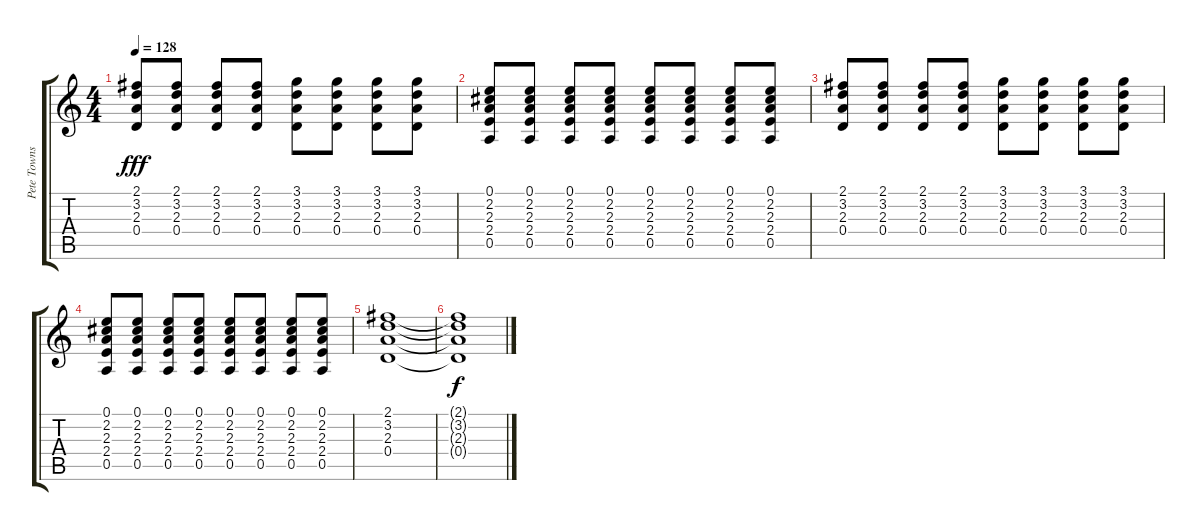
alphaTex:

\track ("Pete Townshend" "Pete Towns") {instrument electricguitarclean}
\staff {score tabs}
\tuning (E4 B3 G3 D3 A2 E2) {hide}
\ts (4 4)
\tempo 128
\clef g2
\ks c
(2.1 3.2 2.3 0.4).8{dy fff} (2.1 3.2 2.3 0.4).8 (2.1 3.2 2.3 0.4).8 (2.1 3.2 2.3 0.4).8 (3.1 3.2 2.3 0.4).8 (3.1 3.2 2.3 0.4).8 (3.1 3.2 2.3 0.4).8 (3.1 3.2 2.3 0.4).8 |
(0.1 2.2 2.3 2.4 0.5).8 (0.1 2.2 2.3 2.4 0.5).8 (0.1 2.2 2.3 2.4 0.5).8 (0.1 2.2 2.3 2.4 0.5).8 (0.1 2.2 2.3 2.4 0.5).8 (0.1 2.2 2.3 2.4 0.5).8 (0.1 2.2 2.3 2.4 0.5).8 (0.1 2.2 2.3 2.4 0.5).8 |
(2.1 3.2 2.3 0.4).8 (2.1 3.2 2.3 0.4).8 (2.1 3.2 2.3 0.4).8 (2.1 3.2 2.3 0.4).8 (3.1 3.2 2.3 0.4).8 (3.1 3.2 2.3 0.4).8 (3.1 3.2 2.3 0.4).8 (3.1 3.2 2.3 0.4).8 |
(0.1 2.2 2.3 2.4 0.5).8 (0.1 2.2 2.3 2.4 0.5).8 (0.1 2.2 2.3 2.4 0.5).8 (0.1 2.2 2.3 2.4 0.5).8 (0.1 2.2 2.3 2.4 0.5).8 (0.1 2.2 2.3 2.4 0.5).8 (0.1 2.2 2.3 2.4 0.5).8 (0.1 2.2 2.3 2.4 0.5).8 |
(2.1 3.2 2.3 0.4).1 |
(2.1{t} 3.2{t} 2.3{t} 0.4{t}).1{dy f}
